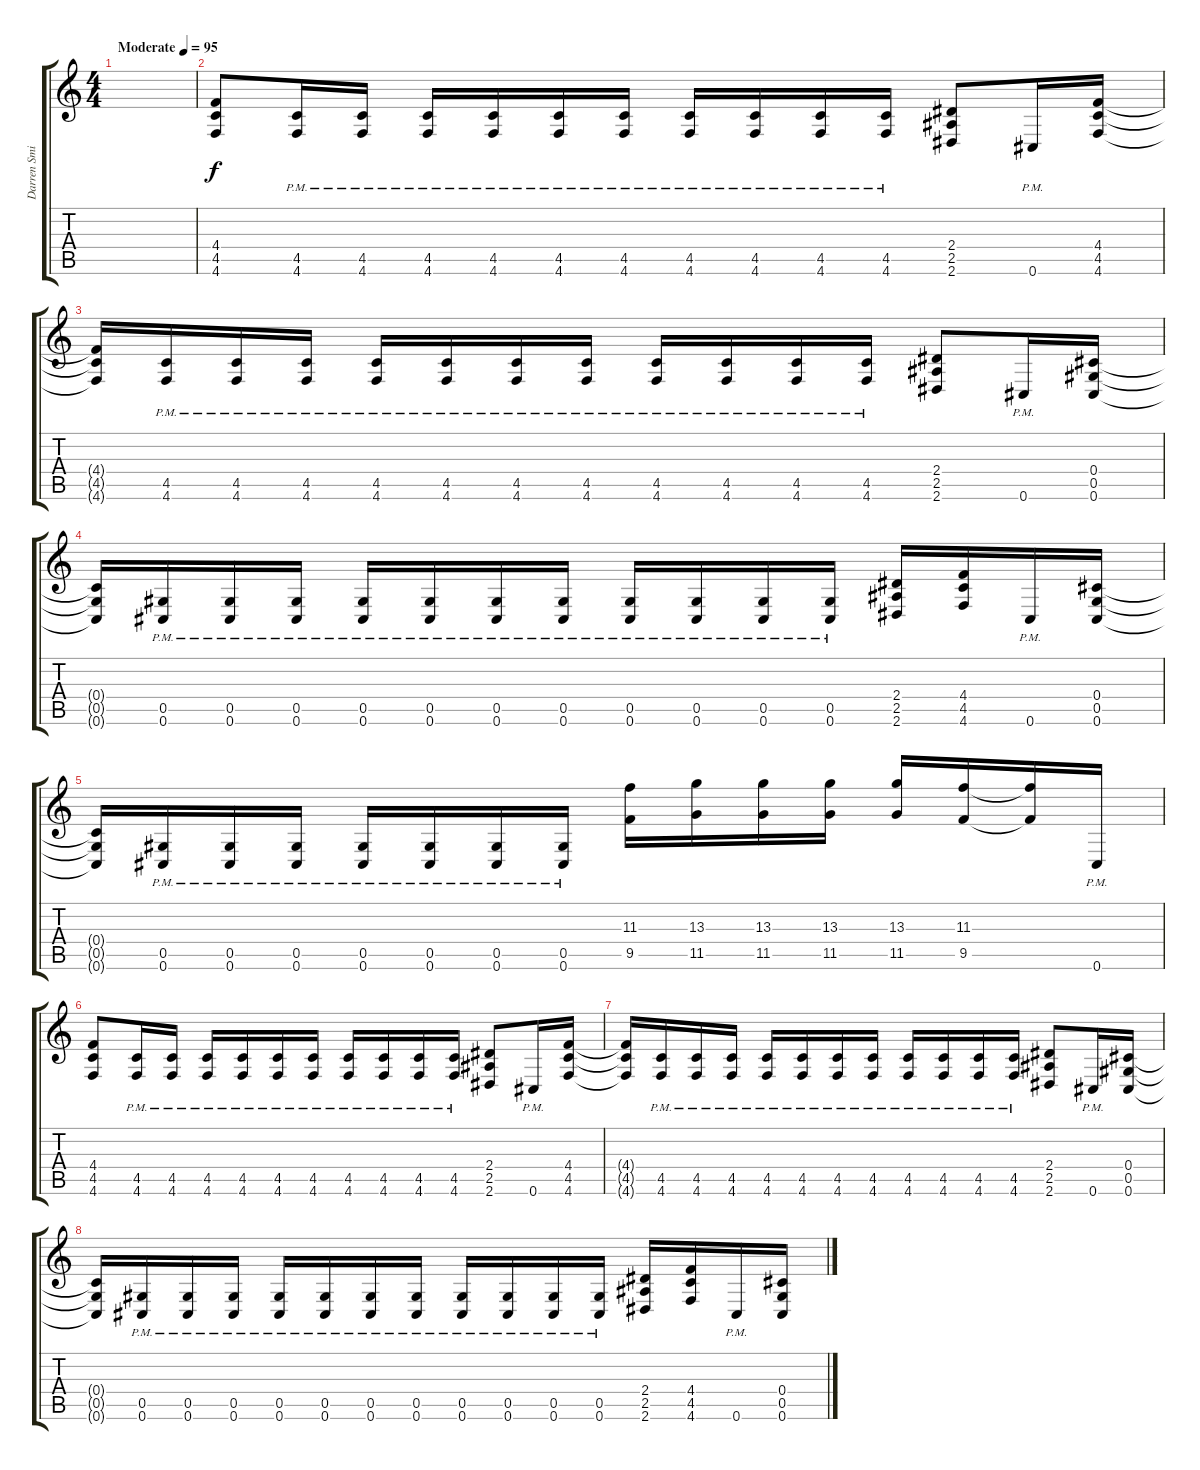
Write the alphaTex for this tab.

\track ("Darren Smith" "Darren Smi") {instrument distortionguitar}
\staff {score tabs}
\tuning (Eb4 Bb3 Gb3 Db3 Ab2 Db2) {hide}
\ts (4 4)
\tempo (95 "Moderate")
\clef g2
\ks c
|
(4.4 4.5 4.6).8 (4.5{pm} 4.6{pm}).16 (4.5{pm} 4.6{pm}).16 (4.5{pm} 4.6{pm}).16 (4.5{pm} 4.6{pm}).16 (4.5{pm} 4.6{pm}).16 (4.5{pm} 4.6{pm}).16 (4.5{pm} 4.6{pm}).16 (4.5{pm} 4.6{pm}).16 (4.5{pm} 4.6{pm}).16 (4.5{pm} 4.6{pm}).16 (2.4 2.5 2.6).8 0.6{pm}.16 (4.4 4.5 4.6).16 |
(4.4{t} 4.5{t} 4.6{t}).16 (4.5{pm} 4.6{pm}).16 (4.5{pm} 4.6{pm}).16 (4.5{pm} 4.6{pm}).16 (4.5{pm} 4.6{pm}).16 (4.5{pm} 4.6{pm}).16 (4.5{pm} 4.6{pm}).16 (4.5{pm} 4.6{pm}).16 (4.5{pm} 4.6{pm}).16 (4.5{pm} 4.6{pm}).16 (4.5{pm} 4.6{pm}).16 (4.5{pm} 4.6{pm}).16 (2.4 2.5 2.6).8 0.6{pm}.16 (0.4 0.5 0.6).16 |
(0.4{t} 0.5{t} 0.6{t}).16 (0.5{pm} 0.6{pm}).16 (0.5{pm} 0.6{pm}).16 (0.5{pm} 0.6{pm}).16 (0.5{pm} 0.6{pm}).16 (0.5{pm} 0.6{pm}).16 (0.5{pm} 0.6{pm}).16 (0.5{pm} 0.6{pm}).16 (0.5{pm} 0.6{pm}).16 (0.5{pm} 0.6{pm}).16 (0.5{pm} 0.6{pm}).16 (0.5{pm} 0.6{pm}).16 (2.4 2.5 2.6).16 (4.4 4.5 4.6).16 0.6{pm}.16 (0.4 0.5 0.6).16 |
(0.4{t} 0.5{t} 0.6{t}).16 (0.5{pm} 0.6{pm}).16 (0.5{pm} 0.6{pm}).16 (0.5{pm} 0.6{pm}).16 (0.5{pm} 0.6{pm}).16 (0.5{pm} 0.6{pm}).16 (0.5{pm} 0.6{pm}).16 (0.5{pm} 0.6{pm}).16 (11.3 9.5).16 (13.3 11.5).16 (13.3 11.5).16 (13.3 11.5).16 (13.3 11.5).16 (11.3 9.5).16 (11.3{t} 9.5{t}).16 0.6{pm}.16 |
(4.4 4.5 4.6).8 (4.5{pm} 4.6{pm}).16 (4.5{pm} 4.6{pm}).16 (4.5{pm} 4.6{pm}).16 (4.5{pm} 4.6{pm}).16 (4.5{pm} 4.6{pm}).16 (4.5{pm} 4.6{pm}).16 (4.5{pm} 4.6{pm}).16 (4.5{pm} 4.6{pm}).16 (4.5{pm} 4.6{pm}).16 (4.5{pm} 4.6{pm}).16 (2.4 2.5 2.6).8 0.6{pm}.16 (4.4 4.5 4.6).16 |
(4.4{t} 4.5{t} 4.6{t}).16 (4.5{pm} 4.6{pm}).16 (4.5{pm} 4.6{pm}).16 (4.5{pm} 4.6{pm}).16 (4.5{pm} 4.6{pm}).16 (4.5{pm} 4.6{pm}).16 (4.5{pm} 4.6{pm}).16 (4.5{pm} 4.6{pm}).16 (4.5{pm} 4.6{pm}).16 (4.5{pm} 4.6{pm}).16 (4.5{pm} 4.6{pm}).16 (4.5{pm} 4.6{pm}).16 (2.4 2.5 2.6).8 0.6{pm}.16 (0.4 0.5 0.6).16 |
(0.4{t} 0.5{t} 0.6{t}).16 (0.5{pm} 0.6{pm}).16 (0.5{pm} 0.6{pm}).16 (0.5{pm} 0.6{pm}).16 (0.5{pm} 0.6{pm}).16 (0.5{pm} 0.6{pm}).16 (0.5{pm} 0.6{pm}).16 (0.5{pm} 0.6{pm}).16 (0.5{pm} 0.6{pm}).16 (0.5{pm} 0.6{pm}).16 (0.5{pm} 0.6{pm}).16 (0.5{pm} 0.6{pm}).16 (2.4 2.5 2.6).16 (4.4 4.5 4.6).16 0.6{pm}.16 (0.4 0.5 0.6).16
